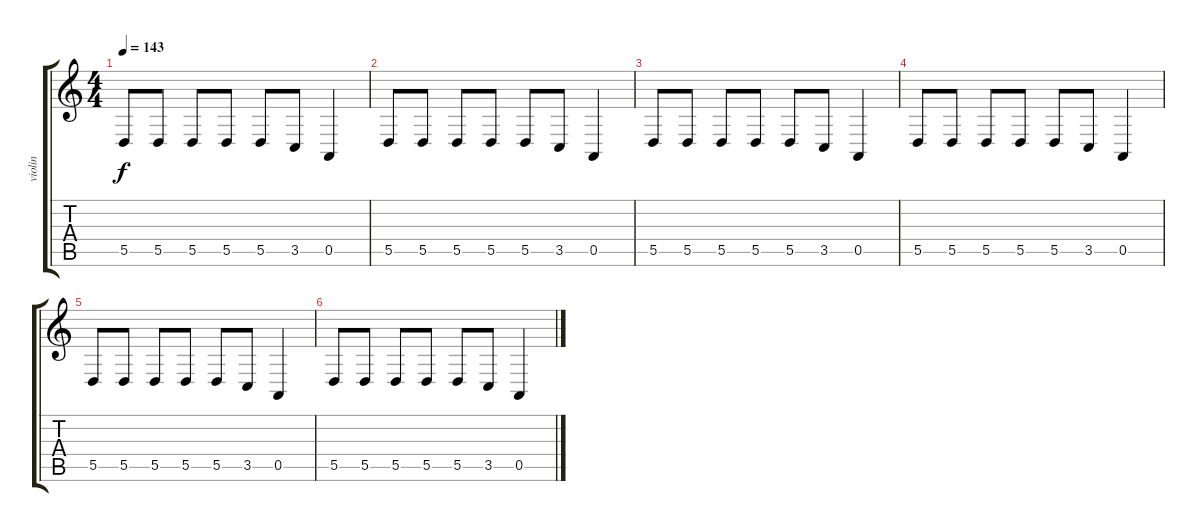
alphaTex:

\track ("violin" "violin") {instrument violin}
\staff {score tabs}
\tuning (E4 B3 G3 D3 A2 E2) {hide}
\ts (4 4)
\tempo 143
\clef g2
\ks c
5.5.8{dy f} 5.5.8 5.5.8 5.5.8 5.5.8 3.5.8 0.5.4 |
5.5.8 5.5.8 5.5.8 5.5.8 5.5.8 3.5.8 0.5.4 |
5.5.8 5.5.8 5.5.8 5.5.8 5.5.8 3.5.8 0.5.4 |
5.5.8 5.5.8 5.5.8 5.5.8 5.5.8 3.5.8 0.5.4 |
5.5.8 5.5.8 5.5.8 5.5.8 5.5.8 3.5.8 0.5.4 |
5.5.8 5.5.8 5.5.8 5.5.8 5.5.8 3.5.8 0.5.4
